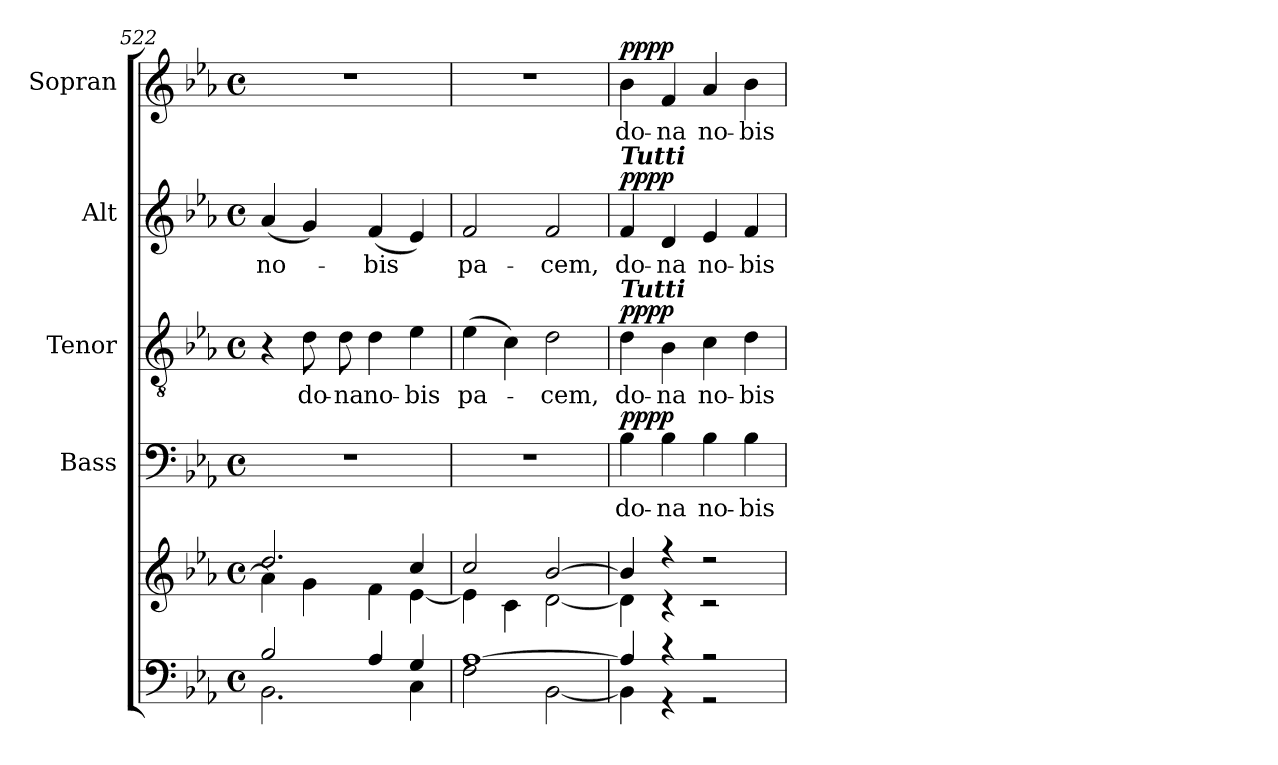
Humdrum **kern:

**kern	**kern	**kern	**text	**dynam	**kern	**text	**dynam	**kern	**text	**dynam	**kern	**text	**dynam
*part5	*part5	*part4	*part4	*part4	*part3	*part3	*part3	*part2	*part2	*part2	*part1	*part1	*part1
*staff6	*staff5	*staff4	*staff4	*staff4	*staff3	*staff3	*staff3	*staff2	*staff2	*staff2	*staff1	*staff1	*staff1
*	*	*I"Bass	*	*	*I"Tenor	*	*	*I"Alt	*	*	*I"Sopran	*	*
*	*	*I'B.	*	*	*I'T.	*	*	*I'A.	*	*	*I'S.	*	*
*clefF4	*clefG2	*clefF4	*	*	*clefGv2	*	*	*clefG2	*	*	*clefG2	*	*
*k[b-e-a-]	*k[b-e-a-]	*k[b-e-a-]	*	*	*k[b-e-a-]	*	*	*k[b-e-a-]	*	*	*k[b-e-a-]	*	*
*E-:	*E-:	*E-:	*	*	*E-:	*	*	*E-:	*	*	*E-:	*	*
*M4/4	*M4/4	*M4/4	*	*	*M4/4	*	*	*M4/4	*	*	*M4/4	*	*
*met(c)	*met(c)	*met(c)	*	*	*met(c)	*	*	*met(c)	*	*	*met(c)	*	*
=522	=522	=522	=522	=522	=522	=522	=522	=522	=522	=522	=522	=522	=522
*^	*^	*	*	*	*	*	*	*	*	*	*	*	*
!	!	!	!	!	!	!	!	!	!	!	!LO:LY:b	!	!	!	!
2B-/	2.BB-\	2.dd/	4a-\]	1r	.	.	4r	.	.	(<4a-/	no-	.	1r	.	.
!	!	!	!	!	!	!	!	!LO:LY:b	!	!	!	!	!	!	!
.	.	.	4g\	.	.	.	8d\	do-	.	4g/)	.	.	.	.	.
!	!	!	!	!	!	!	!	!LO:LY:b	!	!	!	!	!	!	!
.	.	.	.	.	.	.	8d\	-na	.	.	.	.	.	.	.
!	!	!	!	!	!	!	!	!LO:LY:b	!	!	!LO:LY:b	!	!	!	!
4A-/	.	.	4f\	.	.	.	4d\	no-	.	(<4f/	-bis	.	.	.	.
!	!	!	!	!	!	!	!	!LO:LY:b	!	!	!	!	!	!	!
4G/	4C\	4cc/	[<4e-\	.	.	.	4e-\	-bis	.	4e-/)	.	.	.	.	.
=523	=523	=523	=523	=523	=523	=523	=523	=523	=523	=523	=523	=523	=523	=523	=523
!	!	!	!	!	!	!	!	!LO:LY:b	!	!	!LO:LY:b	!	!	!	!
[>1A-	2F\	2cc/	4e-\]	1r	.	.	(>4e-\	pa-	.	2f/	pa-	.	1r	.	.
.	.	.	4c\	.	.	.	4c\)	.	.	.	.	.	.	.	.
!	!	!	!	!	!	!	!	!LO:LY:b	!	!	!LO:LY:b	!	!	!	!
.	[<2BB-\	[>2b-/	[<2d\	.	.	.	2d\	-cem,	.	2f/	-cem,	.	.	.	.
=524	=524	=524	=524	=524	=524	=524	=524	=524	=524	=524	=524	=524	=524	=524	=524
!	!	!	!	!	!	!	!	!	!	!LO:TX:a:Bi:t=Tutti	!	!	!	!	!
!	!	!	!	!	!	!	!LO:TX:a:Bi:t=Tutti	!	!	!	!	!	!	!	!
!	!	!	!	!	!LO:LY:b	!LO:DY:a	!	!LO:LY:b	!LO:DY:a	!	!LO:LY:b	!LO:DY:a	!	!LO:LY:b	!LO:DY:a
4A-/]	4BB-\]	4b-/]	4d\]	4B-\	do-	pppp	4d\	do-	pppp	4f/	do-	pppp	4b-\	do-	pppp
!	!	!	!	!	!LO:LY:b	!	!	!LO:LY:b	!	!	!LO:LY:b	!	!	!LO:LY:b	!
4r	4r	4r	4r	4B-\	-na	.	4B-\	-na	.	4d/	-na	.	4f/	-na	.
!	!	!	!	!	!LO:LY:b	!	!	!LO:LY:b	!	!	!LO:LY:b	!	!	!LO:LY:b	!
2r	2r	2r	2r	4B-\	no-	.	4c\	no-	.	4e-/	no-	.	4a-/	no-	.
!	!	!	!	!	!LO:LY:b	!	!	!LO:LY:b	!	!	!LO:LY:b	!	!	!LO:LY:b	!
.	.	.	.	4B-\	-bis	.	4d\	-bis	.	4f/	-bis	.	4b-\	-bis	.
*v	*v	*	*	*	*	*	*	*	*	*	*	*	*	*	*
*	*v	*v	*	*	*	*	*	*	*	*	*	*	*	*
=	=	=	=	=	=	=	=	=	=	=	=	=	=
*-	*-	*-	*-	*-	*-	*-	*-	*-	*-	*-	*-	*-	*-
